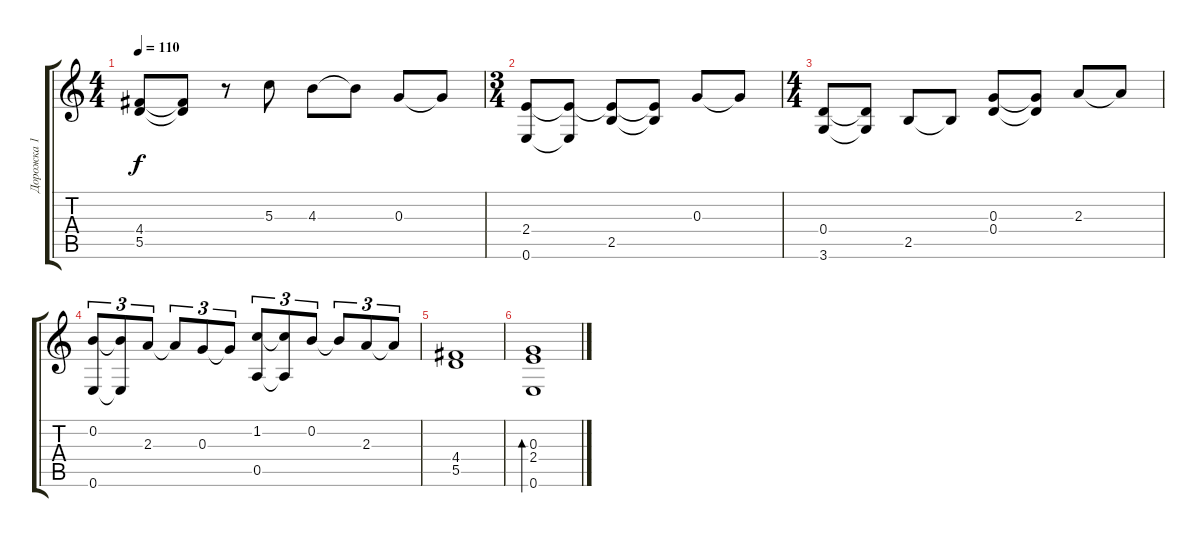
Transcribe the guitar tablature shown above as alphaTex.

\track ("Дорожка 1" "Дорожка 1") {instrument acousticguitarsteel}
\staff {score tabs}
\tuning (E4 B3 G3 D3 A2 E2) {hide}
\ts (4 4)
\tempo 110
\clef g2
\ks c
(4.4 5.5).8{dy f} (4.4{t} 5.5{t}).8 r.8 5.3.8 4.3.8 4.3{t}.8 0.3.8 0.3{t}.8 |
\ts (3 4)
(2.4 0.6).8 (2.4{t} 0.6{t}).8 (2.4{t} 2.5).8 (2.4{t} 2.5{t}).8 0.3.8 0.3{t}.8 |
\ts (4 4)
(0.4 3.6).8 (0.4{t} 3.6{t}).8 2.5.8 2.5{t}.8 (0.3 0.4).8 (0.3{t} 0.4{t}).8 2.3.8 2.3{t}.8 |
(0.2 0.6).8{tu (3 2)} (0.2{t} 0.6{t}).8{tu (3 2)} 2.3.8{tu (3 2)} 2.3{t}.8{tu (3 2)} 0.3.8{tu (3 2)} 0.3{t}.8{tu (3 2)} (1.2 0.5).8{tu (3 2)} (1.2{t} 0.5{t}).8{tu (3 2)} 0.2.8{tu (3 2)} 0.2{t}.8{tu (3 2)} 2.3.8{tu (3 2)} 2.3{t}.8{tu (3 2)} |
(4.4 5.5).1 |
(0.3 2.4 0.6).1{bd 60}
